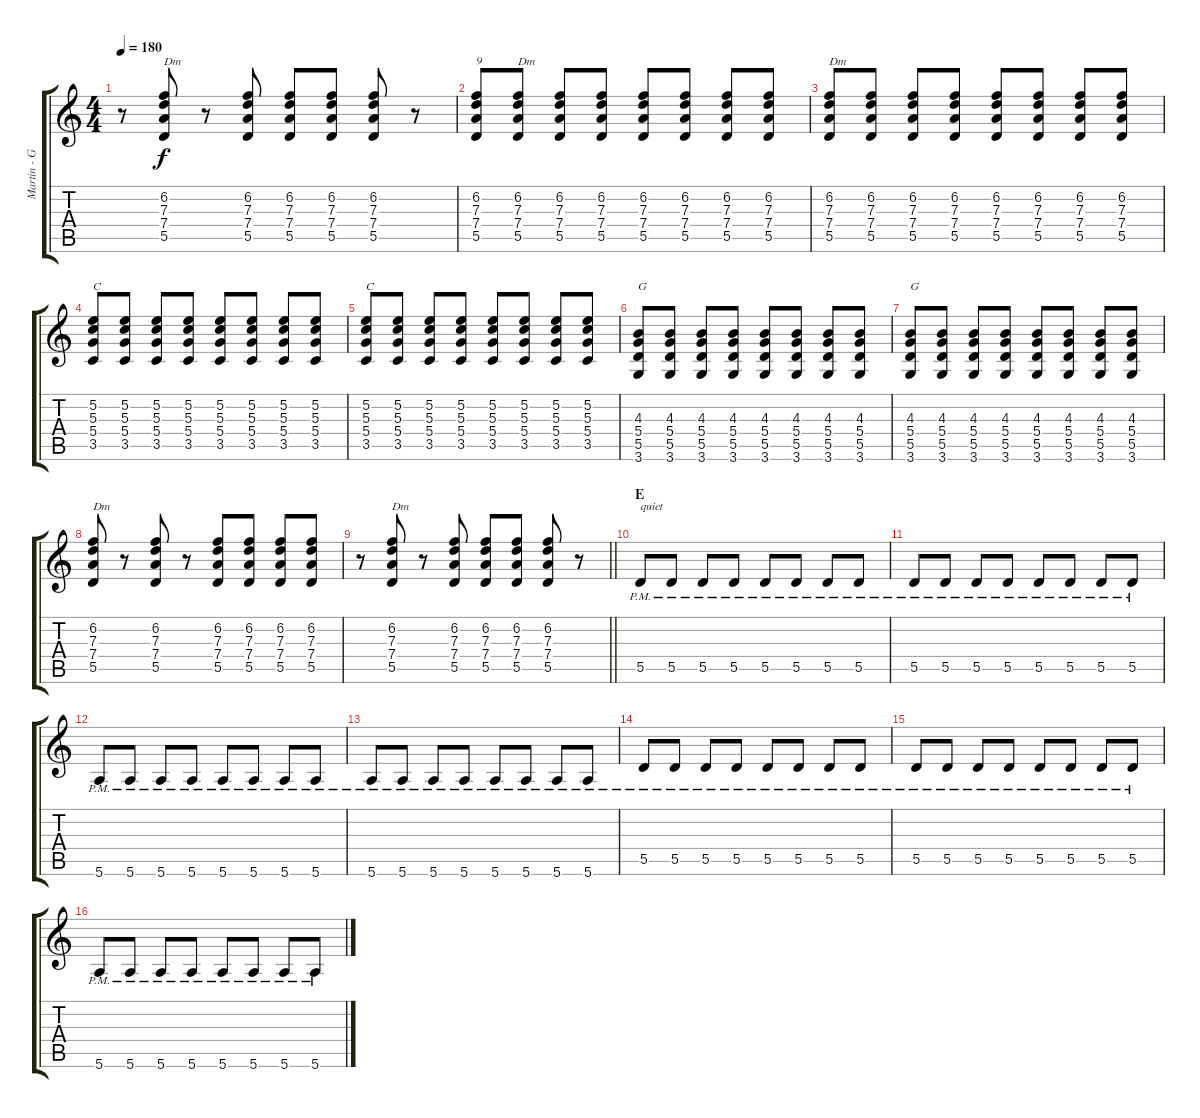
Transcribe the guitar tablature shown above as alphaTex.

\track ("Martin - Guitar" "Martin - G") {instrument distortionguitar}
\staff {score tabs}
\tuning (E4 B3 G3 D3 A2 E2) {hide}
\ts (4 4)
\tempo 180
\clef g2
\ks c
r.8{dy f} (6.2 7.3 7.4 5.5).8{txt "Dm"} r.8 (6.2 7.3 7.4 5.5).8 (6.2 7.3 7.4 5.5).8 (6.2 7.3 7.4 5.5).8 (6.2 7.3 7.4 5.5).8 r.8 |
(6.2 7.3 7.4 5.5).8{txt "9"} (6.2 7.3 7.4 5.5).8{txt "Dm"} (6.2 7.3 7.4 5.5).8 (6.2 7.3 7.4 5.5).8 (6.2 7.3 7.4 5.5).8 (6.2 7.3 7.4 5.5).8 (6.2 7.3 7.4 5.5).8 (6.2 7.3 7.4 5.5).8 |
(6.2 7.3 7.4 5.5).8{txt "Dm"} (6.2 7.3 7.4 5.5).8 (6.2 7.3 7.4 5.5).8 (6.2 7.3 7.4 5.5).8 (6.2 7.3 7.4 5.5).8 (6.2 7.3 7.4 5.5).8 (6.2 7.3 7.4 5.5).8 (6.2 7.3 7.4 5.5).8 |
(5.2 5.3 5.4 3.5).8{txt "C"} (5.2 5.3 5.4 3.5).8 (5.2 5.3 5.4 3.5).8 (5.2 5.3 5.4 3.5).8 (5.2 5.3 5.4 3.5).8 (5.2 5.3 5.4 3.5).8 (5.2 5.3 5.4 3.5).8 (5.2 5.3 5.4 3.5).8 |
(5.2 5.3 5.4 3.5).8{txt "C"} (5.2 5.3 5.4 3.5).8 (5.2 5.3 5.4 3.5).8 (5.2 5.3 5.4 3.5).8 (5.2 5.3 5.4 3.5).8 (5.2 5.3 5.4 3.5).8 (5.2 5.3 5.4 3.5).8 (5.2 5.3 5.4 3.5).8 |
(4.3 5.4 5.5 3.6).8{txt "G"} (4.3 5.4 5.5 3.6).8 (4.3 5.4 5.5 3.6).8 (4.3 5.4 5.5 3.6).8 (4.3 5.4 5.5 3.6).8 (4.3 5.4 5.5 3.6).8 (4.3 5.4 5.5 3.6).8 (4.3 5.4 5.5 3.6).8 |
(4.3 5.4 5.5 3.6).8{txt "G"} (4.3 5.4 5.5 3.6).8 (4.3 5.4 5.5 3.6).8 (4.3 5.4 5.5 3.6).8 (4.3 5.4 5.5 3.6).8 (4.3 5.4 5.5 3.6).8 (4.3 5.4 5.5 3.6).8 (4.3 5.4 5.5 3.6).8 |
(6.2 7.3 7.4 5.5).8{txt "Dm"} r.8 (6.2 7.3 7.4 5.5).8 r.8 (6.2 7.3 7.4 5.5).8 (6.2 7.3 7.4 5.5).8 (6.2 7.3 7.4 5.5).8 (6.2 7.3 7.4 5.5).8 |
\barLineRight lightlight
r.8 (6.2 7.3 7.4 5.5).8{txt "Dm"} r.8 (6.2 7.3 7.4 5.5).8 (6.2 7.3 7.4 5.5).8 (6.2 7.3 7.4 5.5).8 (6.2 7.3 7.4 5.5).8 r.8 |
\section ("" "E")
5.5{pm}.8{txt "quiet"} 5.5{pm}.8 5.5{pm}.8 5.5{pm}.8 5.5{pm}.8 5.5{pm}.8 5.5{pm}.8 5.5{pm}.8 |
5.5{pm}.8 5.5{pm}.8 5.5{pm}.8 5.5{pm}.8 5.5{pm}.8 5.5{pm}.8 5.5{pm}.8 5.5{pm}.8 |
5.6{pm}.8 5.6{pm}.8 5.6{pm}.8 5.6{pm}.8 5.6{pm}.8 5.6{pm}.8 5.6{pm}.8 5.6{pm}.8 |
5.6{pm}.8 5.6{pm}.8 5.6{pm}.8 5.6{pm}.8 5.6{pm}.8 5.6{pm}.8 5.6{pm}.8 5.6{pm}.8 |
5.5{pm}.8 5.5{pm}.8 5.5{pm}.8 5.5{pm}.8 5.5{pm}.8 5.5{pm}.8 5.5{pm}.8 5.5{pm}.8 |
5.5{pm}.8 5.5{pm}.8 5.5{pm}.8 5.5{pm}.8 5.5{pm}.8 5.5{pm}.8 5.5{pm}.8 5.5{pm}.8 |
5.6{pm}.8 5.6{pm}.8 5.6{pm}.8 5.6{pm}.8 5.6{pm}.8 5.6{pm}.8 5.6{pm}.8 5.6{pm}.8
